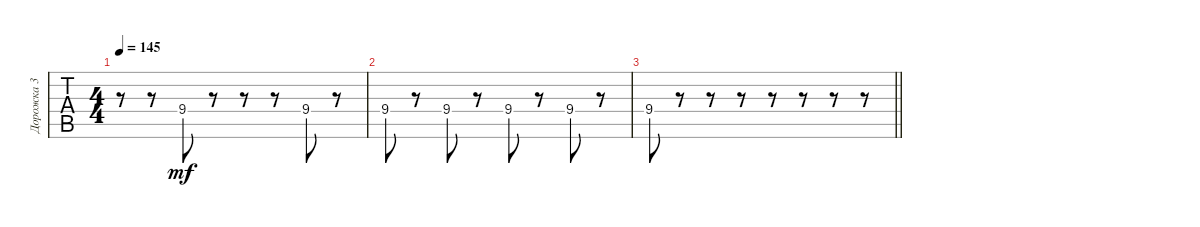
\track ("Дорожка 3" "Дорожка 3") {instrument synthdrum}
\staff {tabs}
\tuning (E4 B3 G3 D3 A2 E2) {hide}
\ts (4 4)
\tempo 145
\clef g2
\ks c
r.8{dy mf} r.8 9.4.8 r.8 r.8 r.8 9.4.8 r.8 |
9.4.8 r.8 9.4.8 r.8 9.4.8 r.8 9.4.8 r.8 |
\barLineRight lightlight
9.4.8 r.8 r.8 r.8 r.8 r.8 r.8 r.8
